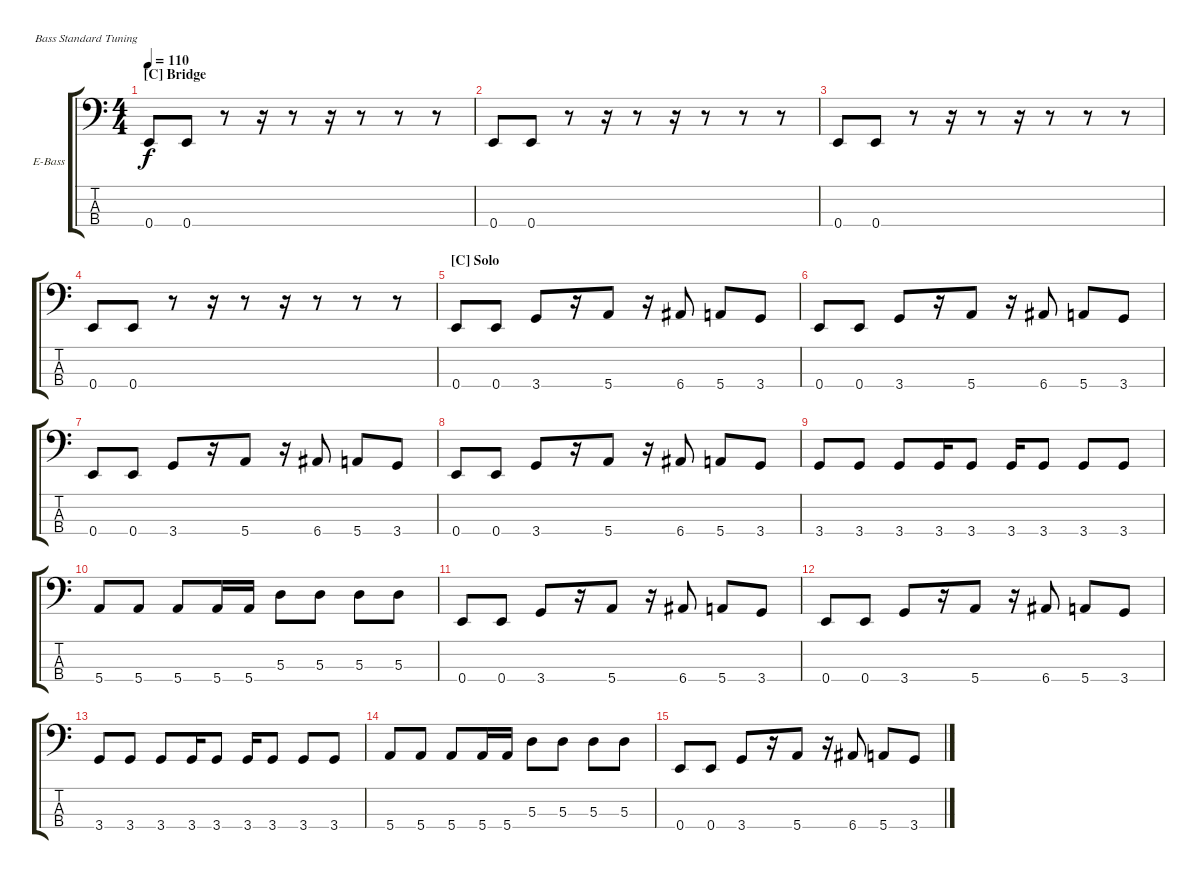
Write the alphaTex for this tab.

\defaultSystemsLayout 4
\bracketExtendMode groupsimilarinstruments
\firstSystemTrackNameOrientation horizontal
\otherSystemsTrackNameOrientation horizontal
\track ("Electric Bass" "E-Bass") {instrument electricbassfinger}
\staff {score tabs}
\tuning (G2 D2 A1 E1)
\ts (4 4)
\section ("C" "Bridge")
\tempo 110
\clef f4
\ks c
0.4.8{dy f} 0.4.8 r.8 r.16 r.8 r.16 r.8 r.8 r.8 |
0.4.8 0.4.8 r.8 r.16 r.8 r.16 r.8 r.8 r.8 |
0.4.8 0.4.8 r.8 r.16 r.8 r.16 r.8 r.8 r.8 |
0.4.8 0.4.8 r.8 r.16 r.8 r.16 r.8 r.8 r.8 |
\section ("C" "Solo")
0.4.8 0.4.8 3.4.8 r.16 5.4.8 r.16 6.4.8 5.4.8 3.4.8 |
0.4.8 0.4.8 3.4.8 r.16 5.4.8 r.16 6.4.8 5.4.8 3.4.8 |
0.4.8 0.4.8 3.4.8 r.16 5.4.8 r.16 6.4.8 5.4.8 3.4.8 |
0.4.8 0.4.8 3.4.8 r.16 5.4.8 r.16 6.4.8 5.4.8 3.4.8 |
3.4.8 3.4.8 3.4.8 3.4.16 3.4.8 3.4.16 3.4.8 3.4.8 3.4.8 |
5.4.8 5.4.8 5.4.8 5.4.16 5.4.16 5.3.8 5.3.8 5.3.8 5.3.8 |
0.4.8 0.4.8 3.4.8 r.16 5.4.8 r.16 6.4.8 5.4.8 3.4.8 |
0.4.8 0.4.8 3.4.8 r.16 5.4.8 r.16 6.4.8 5.4.8 3.4.8 |
3.4.8 3.4.8 3.4.8 3.4.16 3.4.8 3.4.16 3.4.8 3.4.8 3.4.8 |
5.4.8 5.4.8 5.4.8 5.4.16 5.4.16 5.3.8 5.3.8 5.3.8 5.3.8 |
0.4.8 0.4.8 3.4.8 r.16 5.4.8 r.16 6.4.8 5.4.8 3.4.8
